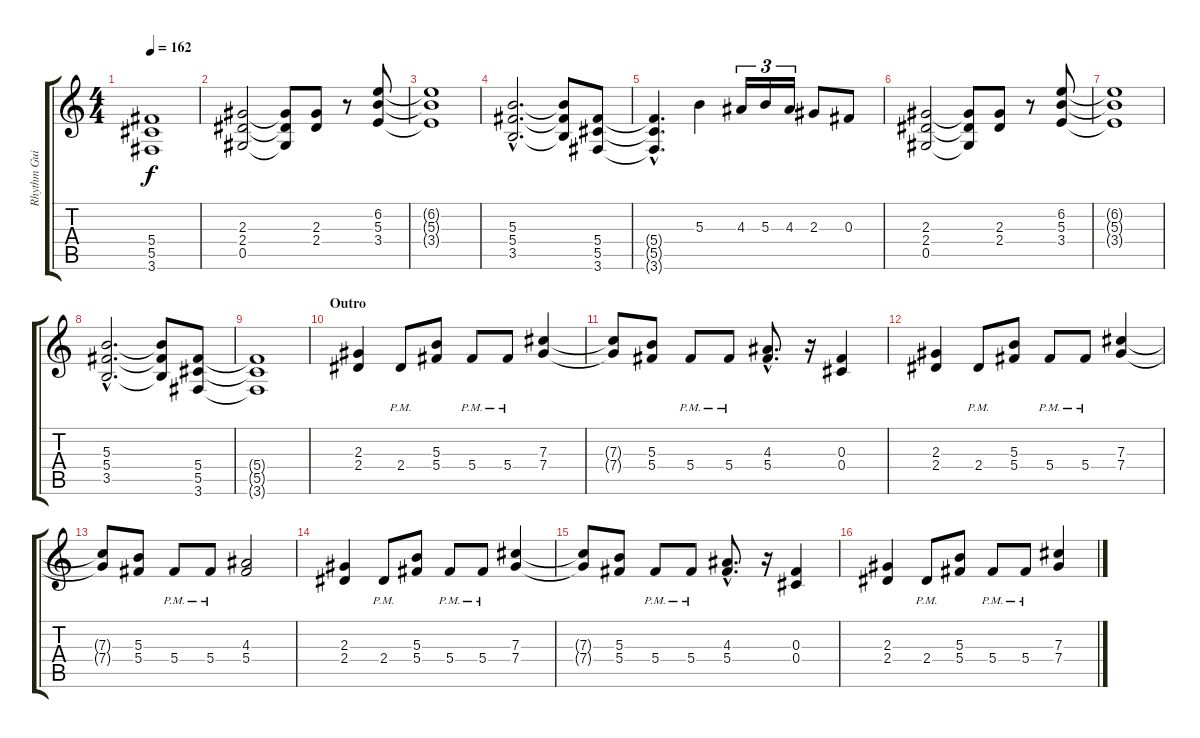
\track ("Rhythm Guitar 1" "Rhythm Gui") {instrument distortionguitar}
\staff {score tabs}
\tuning (Eb4 Bb3 Gb3 Db3 Ab2 Eb2) {hide}
\ts (4 4)
\tempo 162
\clef g2
\ks c
(5.4{t} 5.5{t} 3.6{t}).1{dy f} |
(2.3 2.4 0.5).2 (2.3{t} 2.4{t} 0.5{t}).8 (2.3 2.4).8 r.8 (6.2 5.3 3.4).8 |
(6.2{t} 5.3{t} 3.4{t}).1 |
(5.3{hac} 5.4{hac} 3.5{hac}).2{d} (5.3{t} 5.4{t} 3.5{t}).8 (5.4 5.5 3.6).8 |
(5.4{hac t} 5.5{hac t} 3.6{hac t}).4{d} 5.3.4 4.3.16{tu (3 2)} 5.3.16{tu (3 2)} 4.3.16{tu (3 2)} 2.3.8 0.3.8 |
(2.3 2.4 0.5).2 (2.3{t} 2.4{t} 0.5{t}).8 (2.3 2.4).8 r.8 (6.2 5.3 3.4).8 |
(6.2{t} 5.3{t} 3.4{t}).1 |
(5.3{hac} 5.4{hac} 3.5{hac}).2{d} (5.3{t} 5.4{t} 3.5{t}).8 (5.4 5.5 3.6).8 |
(5.4{t} 5.5{t} 3.6{t}).1 |
\section ("" "Outro")
(2.3 2.4).4 2.4{pm}.8 (5.3 5.4).8 5.4{pm}.8 5.4{pm}.8 (7.3 7.4).4 |
(7.3{t} 7.4{t}).8 (5.3 5.4).8 5.4{pm}.8 5.4{pm}.8 (4.3{hac} 5.4{hac}).8{d} r.16 (0.3 0.4).4 |
(2.3 2.4).4 2.4{pm}.8 (5.3 5.4).8 5.4{pm}.8 5.4{pm}.8 (7.3 7.4).4 |
(7.3{t} 7.4{t}).8 (5.3 5.4).8 5.4{pm}.8 5.4{pm}.8 (4.3 5.4).2 |
(2.3 2.4).4 2.4{pm}.8 (5.3 5.4).8 5.4{pm}.8 5.4{pm}.8 (7.3 7.4).4 |
(7.3{t} 7.4{t}).8 (5.3 5.4).8 5.4{pm}.8 5.4{pm}.8 (4.3{hac} 5.4{hac}).8{d} r.16 (0.3 0.4).4 |
(2.3 2.4).4 2.4{pm}.8 (5.3 5.4).8 5.4{pm}.8 5.4{pm}.8 (7.3 7.4).4
